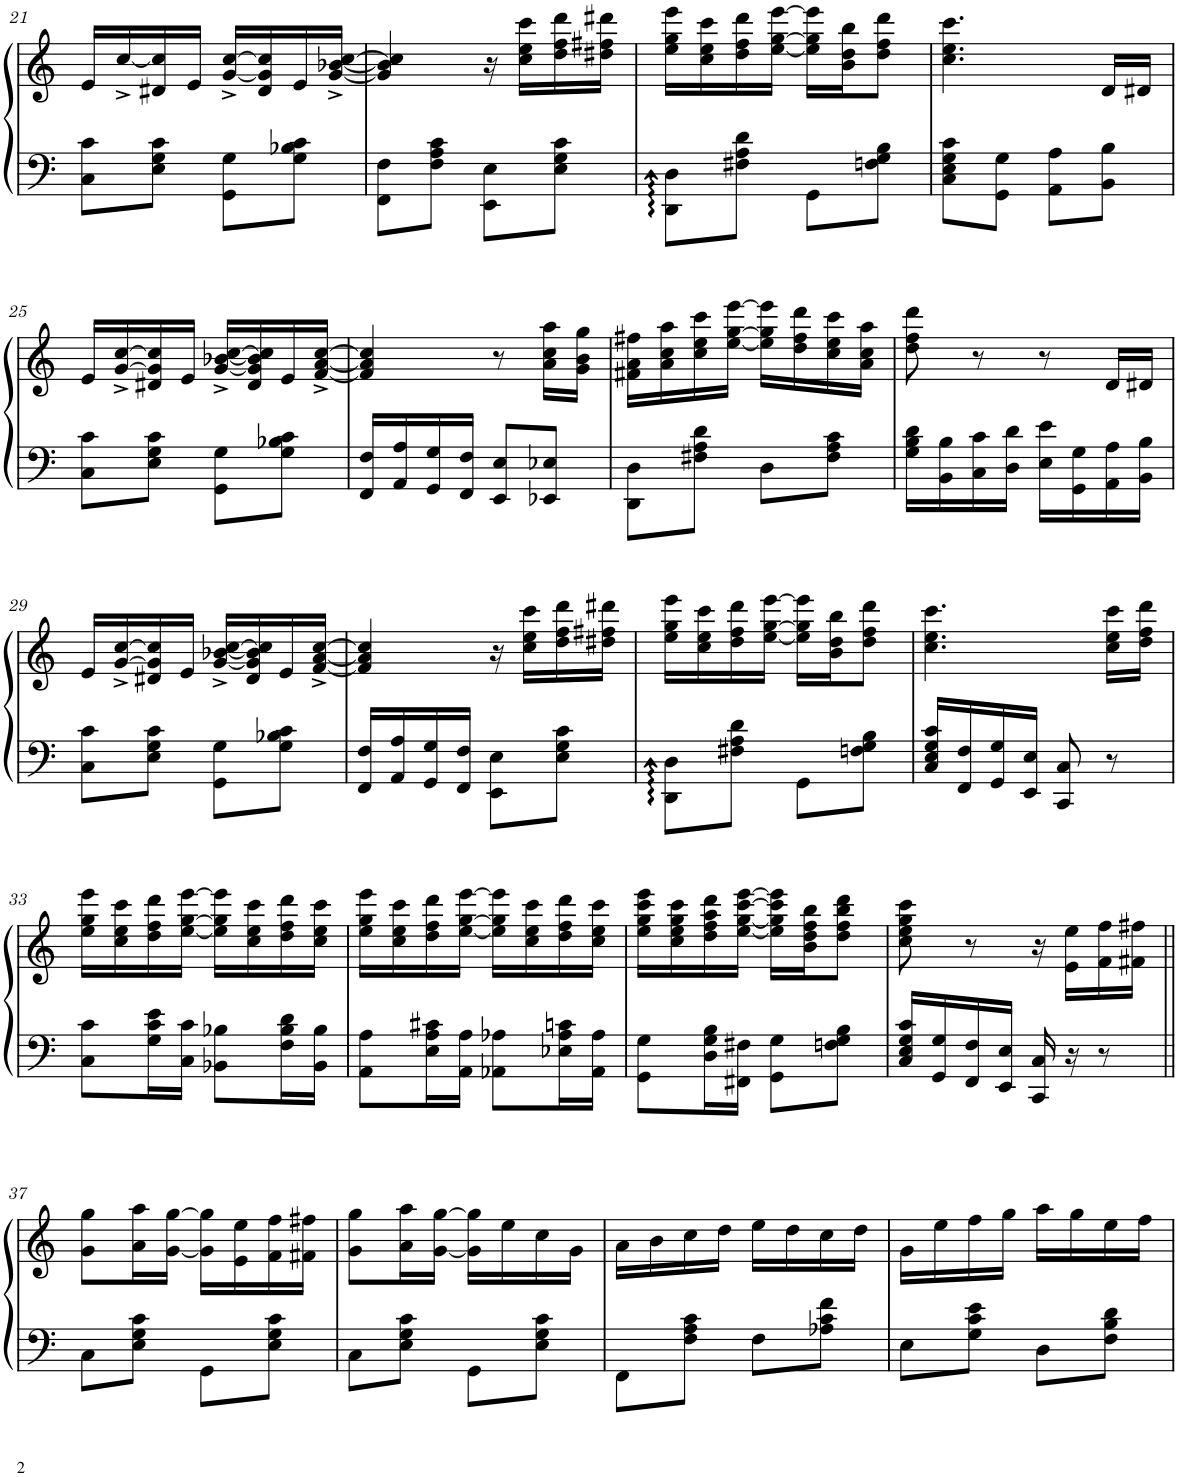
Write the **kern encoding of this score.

**kern	**kern
*part1	*part1
*staff2	*staff1
*I"Honky Tonk Piano	*
*I'Hnk. Pno.	*
!!LO:PB:g=z
*clefF4	*clefG2
*k[]	*k[]
*M2/4	*M2/4
=21	=21
8C\ 8c\L	16e/LL
.	[16cc^/
8E\ 8G\ 8c\J	16d#X/ 16cc/]
.	16e/JJ
8GG\ 8G\L	[16g/^ [16cc/^LL
.	16d#/ 16g/] 16cc/]
8G\ 8B-X\ 8c\J	16e/
.	[16g/^ [16b-X/^ [16cc/^JJ
=22	=22
8FF\ 8F\L	4g/] 4b-/] 4cc/]
8F\ 8A\ 8c\J	.
8EE\ 8E\L	16r
.	16cc\ 16ee\ 16ccc\LL
8E\ 8G\ 8c\J	16dd\ 16ff\ 16ddd\
.	16dd#X\ 16ff#X\ 16ddd#X\JJ
=23	=23
8DD\ 8D\L	16ee\ 16gg\ 16eee\LL
.	16cc\ 16ee\ 16ccc\
8F#X\ 8A\ 8d\J	16dd\ 16ff\ 16ddd\
.	[16ee\ [16gg\ [16eee\JJ
8GG\L	16ee\] 16gg\] 16eee\]LL
.	16b\ 16dd\ 16bb\J
8Fn\ 8G\ 8B\J	8dd\ 8ff\ 8ddd\J
=24	=24
8C\ 8E\ 8G\ 8c\L	4.cc\ 4.ee\ 4.ccc\
8GG\ 8G\J	.
8AA\ 8A\L	.
8BB\ 8B\J	16d/LL
.	16d#X/JJ
!!LO:LB:g=z
=25	=25
8C\ 8c\L	16e/LL
.	[>16g/^ [16cc/^
8E\ 8G\ 8c\J	16d#X/ 16g/] 16cc/]
.	16e/JJ
8GG\ 8G\L	[16g/^ [16b-X/^ [16cc/^LL
.	16d#/ 16g/] 16b-/] 16cc/]
8G\ 8B-X\ 8c\J	16e/
.	[16f/^ [16a/^ [16cc/^JJ
=26	=26
16FF/ 16F/LL	4f/] 4a/] 4cc/]
16AA/ 16A/	.
16GG/ 16G/	.
16FF/ 16F/JJ	.
8EE/ 8E/L	8r
8EE-X/ 8E-X/J	16a\ 16cc\ 16aa\LL
.	16g\ 16b\ 16gg\JJ
=27	=27
8DD\ 8D\L	16f#X\ 16a\ 16ff#X\LL
.	16a\ 16cc\ 16aa\
8F#X\ 8A\ 8d\J	16cc\ 16ee\ 16ccc\
.	[16ee\ [16gg\ [16eee\JJ
8D\L	16ee\] 16gg\] 16eee\]LL
.	16dd\ 16ff#\ 16ddd\
8F#\ 8A\ 8c\J	16cc\ 16ee\ 16ccc\
.	16a\ 16cc\ 16aa\JJ
=28	=28
16G\ 16B\ 16d\LL	8dd\ 8ff\ 8ddd\
16BB\ 16B\	.
16C\ 16c\	8r
16D\ 16d\JJ	.
16E\ 16e\LL	8r
16GG\ 16G\	.
16AA\ 16A\	16d/LL
16BB\ 16B\JJ	16d#X/JJ
!!LO:LB:g=z
=29	=29
8C\ 8c\L	16e/LL
.	[>16g/^ [16cc/^
8E\ 8G\ 8c\J	16d#X/ 16g/] 16cc/]
.	16e/JJ
8GG\ 8G\L	[16g/^ [16b-X/^ [16cc/^LL
.	16d#/ 16g/] 16b-/] 16cc/]
8G\ 8B-X\ 8c\J	16e/
.	[16f/^ [16a/^ [16cc/^JJ
=30	=30
16FF/ 16F/LL	4f/] 4a/] 4cc/]
16AA/ 16A/	.
16GG/ 16G/	.
16FF/ 16F/JJ	.
8EE\ 8E\L	16r
.	16cc\ 16ee\ 16ccc\LL
8E\ 8G\ 8c\J	16dd\ 16ff\ 16ddd\
.	16dd#X\ 16ff#X\ 16ddd#X\JJ
=31	=31
8DD\ 8D\L	16ee\ 16gg\ 16eee\LL
.	16cc\ 16ee\ 16ccc\
8F#X\ 8A\ 8d\J	16dd\ 16ff\ 16ddd\
.	[16ee\ [16gg\ [16eee\JJ
8GG\L	16ee\] 16gg\] 16eee\]LL
.	16b\ 16dd\ 16bb\J
8Fn\ 8G\ 8B\J	8dd\ 8ff\ 8ddd\J
=32	=32
16C/ 16E/ 16G/ 16c/LL	4.cc\ 4.ee\ 4.ccc\
16FF/ 16F/	.
16GG/ 16G/	.
16EE/ 16E/JJ	.
8CC/ 8C/	.
8r	16cc\ 16ee\ 16ccc\LL
.	16dd\ 16ff\ 16ddd\JJ
!!LO:LB:g=z
=33	=33
8C\ 8c\L	16ee\ 16gg\ 16eee\LL
.	16cc\ 16ee\ 16ccc\
16G\ 16c\ 16e\L	16dd\ 16ff\ 16ddd\
16C\ 16c\JJ	[16ee\ [16gg\ [16eee\JJ
8BB-X\ 8B-X\L	16ee\] 16gg\] 16eee\]LL
.	16cc\ 16ee\ 16ccc\
16F\ 16B-\ 16d\L	16dd\ 16ff\ 16ddd\
16BB-\ 16B-\JJ	16cc\ 16ee\ 16ccc\JJ
=34	=34
8AA\ 8A\L	16ee\ 16gg\ 16eee\LL
.	16cc\ 16ee\ 16ccc\
16E\ 16A\ 16c#X\L	16dd\ 16ff\ 16ddd\
16AA\ 16A\JJ	[16ee\ [16gg\ [16eee\JJ
8AA-X\ 8A-X\L	16ee\] 16gg\] 16eee\]LL
.	16cc\ 16ee\ 16ccc\
16E-X\ 16A-\ 16cn\L	16dd\ 16ff\ 16ddd\
16AA-\ 16A-\JJ	16cc\ 16ee\ 16ccc\JJ
=35	=35
8GG\ 8G\L	16ee\ 16gg\ 16ccc\ 16eee\LL
.	16cc\ 16ee\ 16gg\ 16ccc\
16D\ 16G\ 16B\L	16dd\ 16ff\ 16aa\ 16ddd\
16FF#X\ 16F#X\JJ	[16ee\ [16gg\ [16ccc\ [16eee\JJ
8GG\ 8G\L	16ee\] 16gg\] 16ccc\] 16eee\]LL
.	16b\ 16dd\ 16ff\ 16bb\J
8Fn\ 8G\ 8B\J	8dd\ 8ff\ 8bb\ 8ddd\J
=36	=36
16C/ 16E/ 16G/ 16c/LL	8cc\ 8ee\ 8gg\ 8ccc\
16GG/ 16G/	.
16FF/ 16F/	8r
16EE/ 16E/JJ	.
16CC/ 16C/	16r
16r	16e\ 16ee\LL
8r	16f\ 16ff\
.	16f#X\ 16ff#X\JJ
!!LO:LB:g=z
=37||	=37||
8C\L	8g\ 8gg\L
8E\ 8G\ 8c\J	16a\ 16aa\L
.	[16g\ [16gg\JJ
8GG\L	16g\] 16gg\]LL
.	16e\ 16ee\
8E\ 8G\ 8c\J	16f\ 16ff\
.	16f#X\ 16ff#X\JJ
=38	=38
8C\L	8g\ 8gg\L
8E\ 8G\ 8c\J	16a\ 16aa\L
.	[16g\ [16gg\JJ
8GG\L	16g\] 16gg\]LL
.	16ee\
8E\ 8G\ 8c\J	16cc\
.	16g\JJ
=39	=39
8FF\L	16a\LL
.	16b\
8F\ 8A\ 8c\J	16cc\
.	16dd\JJ
8F\L	16ee\LL
.	16dd\
8A-X\ 8c\ 8f\J	16cc\
.	16dd\JJ
=40	=40
8E\L	16g\LL
.	16ee\
8G\ 8c\ 8e\J	16ff\
.	16gg\JJ
8D\L	16aa\LL
.	16gg\
8F\ 8B\ 8d\J	16ee\
.	16ff\JJ
=	=
*-	*-
